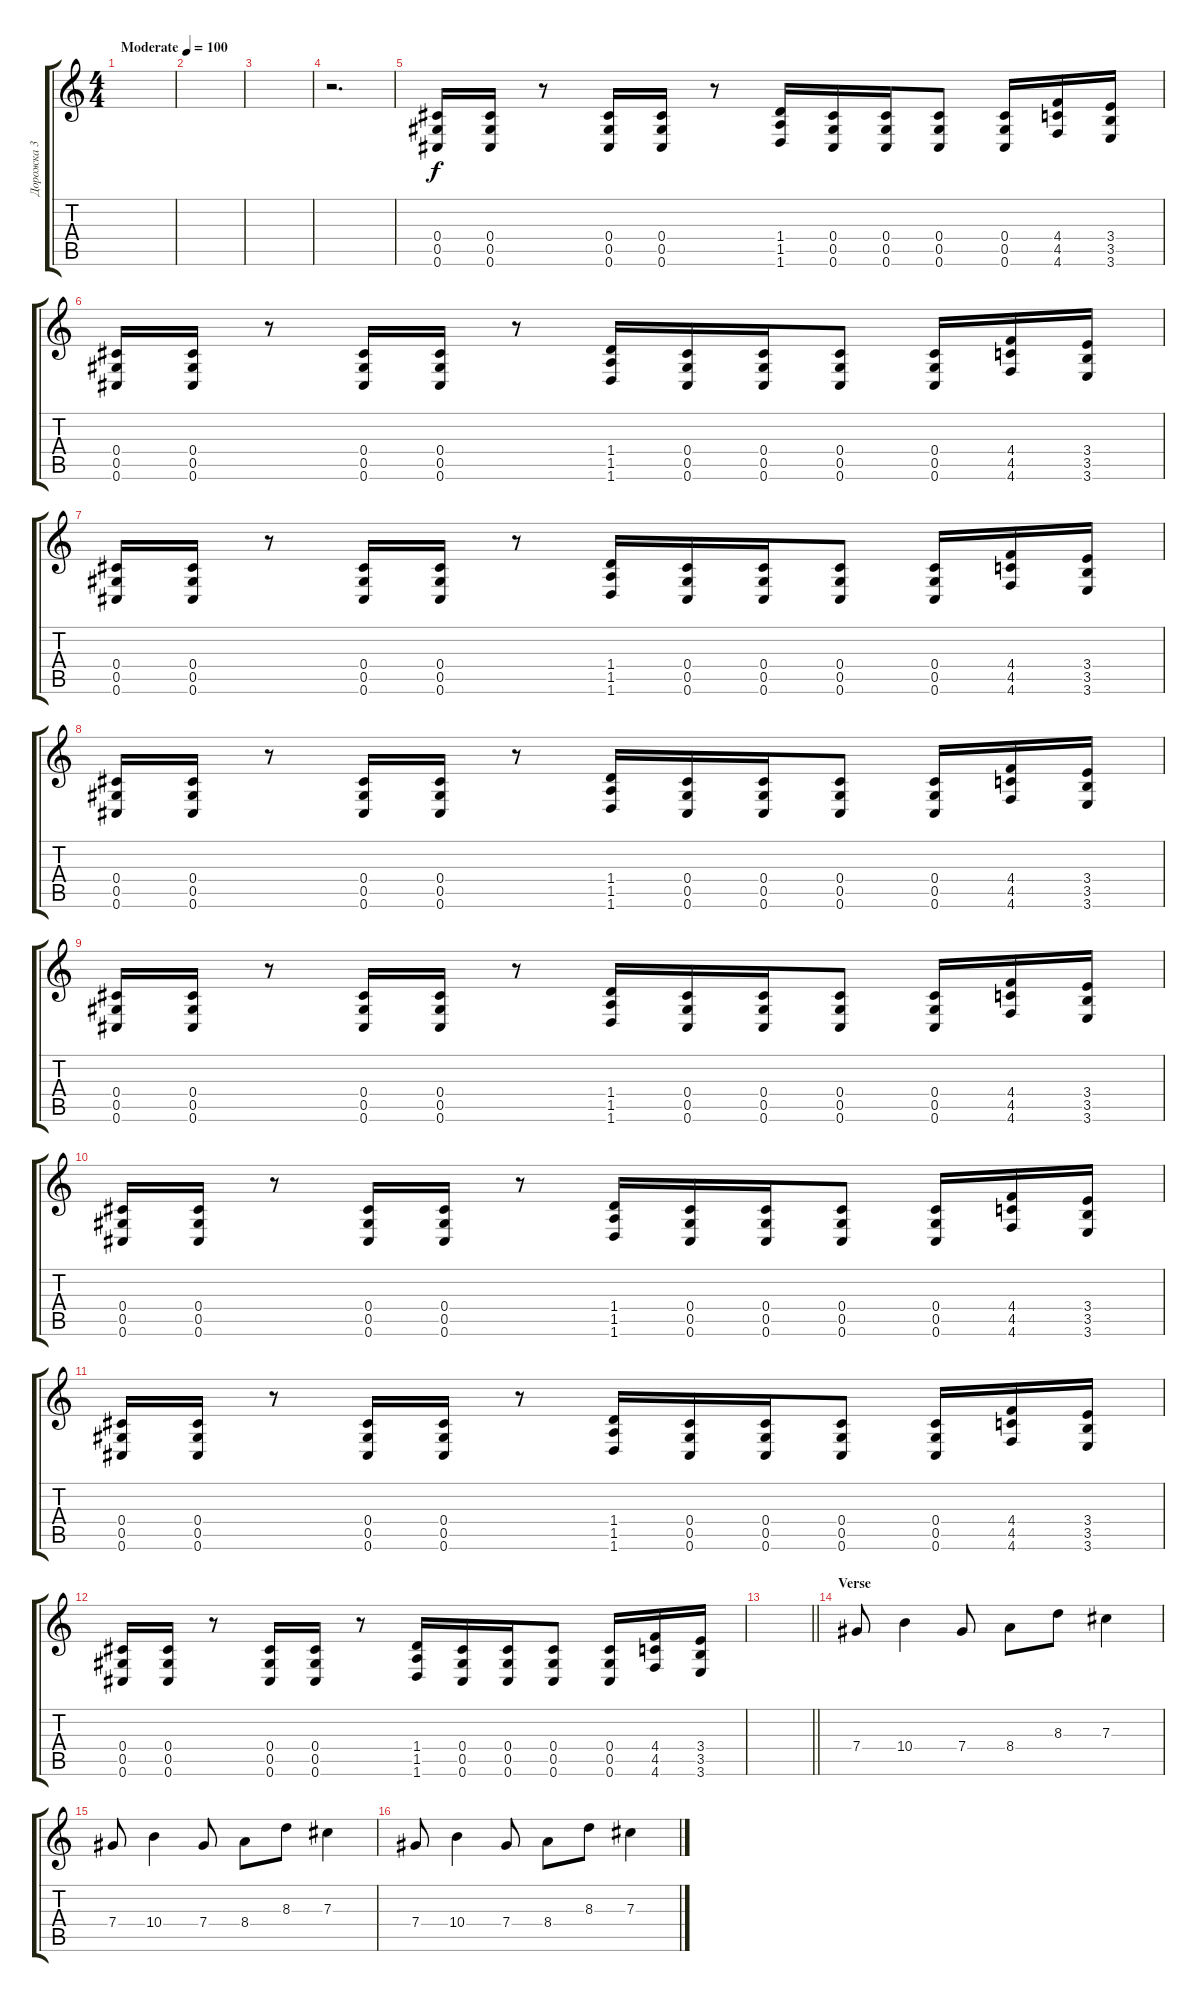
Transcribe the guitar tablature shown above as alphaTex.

\track ("Дорожка 3" "Дорожка 3") {instrument distortionguitar}
\staff {score tabs}
\tuning (Eb4 Bb3 Gb3 Db3 Ab2 Db2) {hide}
\ts (4 4)
\tempo (100 "Moderate")
\clef g2
\ks c
|
|
|
r.2{d} |
(0.4 0.5 0.6).16 (0.4 0.5 0.6).16 r.8 (0.4 0.5 0.6).16 (0.4 0.5 0.6).16 r.8 (1.4 1.5 1.6).16 (0.4 0.5 0.6).16 (0.4 0.5 0.6).16 (0.4 0.5 0.6).8 (0.4 0.5 0.6).16 (4.4 4.5 4.6).16 (3.4 3.5 3.6).16 |
(0.4 0.5 0.6).16 (0.4 0.5 0.6).16 r.8 (0.4 0.5 0.6).16 (0.4 0.5 0.6).16 r.8 (1.4 1.5 1.6).16 (0.4 0.5 0.6).16 (0.4 0.5 0.6).16 (0.4 0.5 0.6).8 (0.4 0.5 0.6).16 (4.4 4.5 4.6).16 (3.4 3.5 3.6).16 |
(0.4 0.5 0.6).16 (0.4 0.5 0.6).16 r.8 (0.4 0.5 0.6).16 (0.4 0.5 0.6).16 r.8 (1.4 1.5 1.6).16 (0.4 0.5 0.6).16 (0.4 0.5 0.6).16 (0.4 0.5 0.6).8 (0.4 0.5 0.6).16 (4.4 4.5 4.6).16 (3.4 3.5 3.6).16 |
(0.4 0.5 0.6).16 (0.4 0.5 0.6).16 r.8 (0.4 0.5 0.6).16 (0.4 0.5 0.6).16 r.8 (1.4 1.5 1.6).16 (0.4 0.5 0.6).16 (0.4 0.5 0.6).16 (0.4 0.5 0.6).8 (0.4 0.5 0.6).16 (4.4 4.5 4.6).16 (3.4 3.5 3.6).16 |
(0.4 0.5 0.6).16 (0.4 0.5 0.6).16 r.8 (0.4 0.5 0.6).16 (0.4 0.5 0.6).16 r.8 (1.4 1.5 1.6).16 (0.4 0.5 0.6).16 (0.4 0.5 0.6).16 (0.4 0.5 0.6).8 (0.4 0.5 0.6).16 (4.4 4.5 4.6).16 (3.4 3.5 3.6).16 |
(0.4 0.5 0.6).16 (0.4 0.5 0.6).16 r.8 (0.4 0.5 0.6).16 (0.4 0.5 0.6).16 r.8 (1.4 1.5 1.6).16 (0.4 0.5 0.6).16 (0.4 0.5 0.6).16 (0.4 0.5 0.6).8 (0.4 0.5 0.6).16 (4.4 4.5 4.6).16 (3.4 3.5 3.6).16 |
(0.4 0.5 0.6).16 (0.4 0.5 0.6).16 r.8 (0.4 0.5 0.6).16 (0.4 0.5 0.6).16 r.8 (1.4 1.5 1.6).16 (0.4 0.5 0.6).16 (0.4 0.5 0.6).16 (0.4 0.5 0.6).8 (0.4 0.5 0.6).16 (4.4 4.5 4.6).16 (3.4 3.5 3.6).16 |
(0.4 0.5 0.6).16 (0.4 0.5 0.6).16 r.8 (0.4 0.5 0.6).16 (0.4 0.5 0.6).16 r.8 (1.4 1.5 1.6).16 (0.4 0.5 0.6).16 (0.4 0.5 0.6).16 (0.4 0.5 0.6).8 (0.4 0.5 0.6).16 (4.4 4.5 4.6).16 (3.4 3.5 3.6).16 |
\barLineRight lightlight
|
\section ("" "Verse")
7.4.8{instrument electricguitarclean} 10.4.4 7.4.8 8.4.8 8.3.8 7.3.4 |
7.4.8{instrument electricguitarclean} 10.4.4 7.4.8 8.4.8 8.3.8 7.3.4 |
7.4.8{instrument electricguitarclean} 10.4.4 7.4.8 8.4.8 8.3.8 7.3.4
